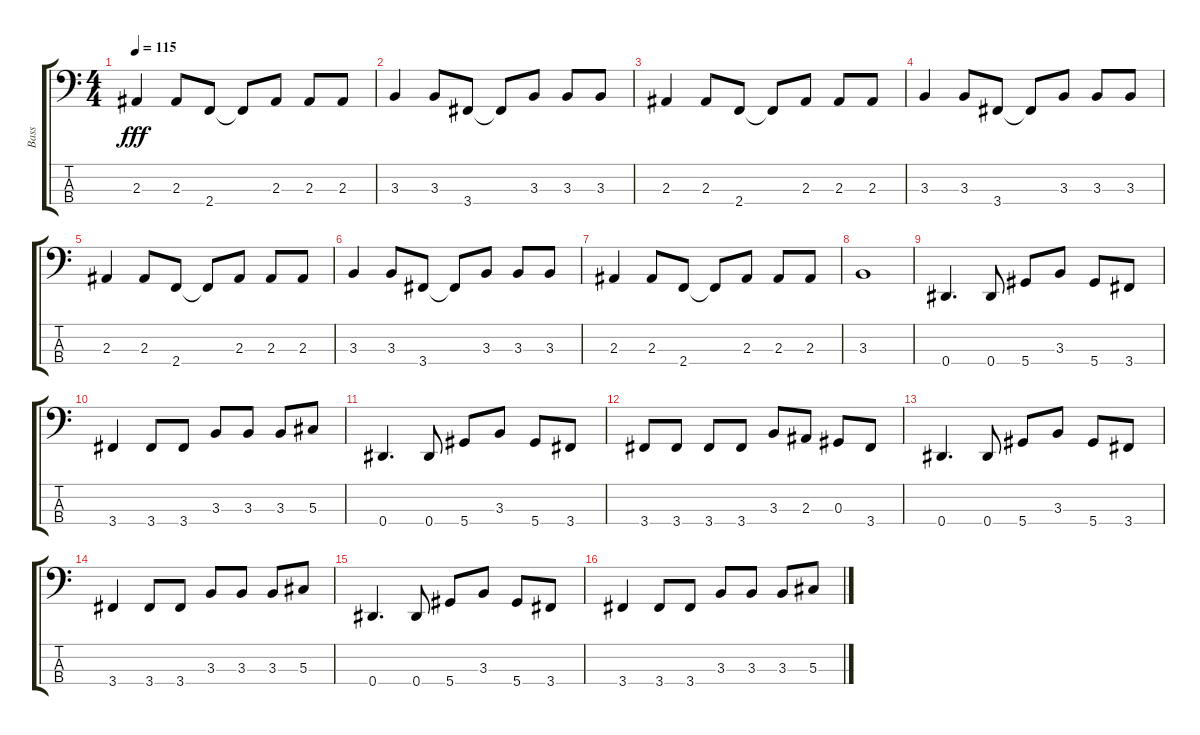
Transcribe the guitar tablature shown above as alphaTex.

\track ("Bass" "Bass") {instrument electricbasspick}
\staff {score tabs}
\tuning (Gb2 Db2 Ab1 Eb1) {hide}
\ts (4 4)
\tempo 115
\clef f4
\ks c
2.3.4{dy fff} 2.3.8 2.4.8 2.4{t}.8 2.3.8 2.3.8 2.3.8 |
3.3.4 3.3.8 3.4.8 3.4{t}.8 3.3.8 3.3.8 3.3.8 |
2.3.4 2.3.8 2.4.8 2.4{t}.8 2.3.8 2.3.8 2.3.8 |
3.3.4 3.3.8 3.4.8 3.4{t}.8 3.3.8 3.3.8 3.3.8 |
2.3.4 2.3.8 2.4.8 2.4{t}.8 2.3.8 2.3.8 2.3.8 |
3.3.4 3.3.8 3.4.8 3.4{t}.8 3.3.8 3.3.8 3.3.8 |
2.3.4 2.3.8 2.4.8 2.4{t}.8 2.3.8 2.3.8 2.3.8 |
3.3.1 |
0.4.4{d} 0.4.8 5.4.8 3.3.8 5.4.8 3.4.8 |
3.4.4 3.4.8 3.4.8 3.3.8 3.3.8 3.3.8 5.3.8 |
0.4.4{d} 0.4.8 5.4.8 3.3.8 5.4.8 3.4.8 |
3.4.8 3.4.8 3.4.8 3.4.8 3.3.8 2.3.8 0.3.8 3.4.8 |
0.4.4{d} 0.4.8 5.4.8 3.3.8 5.4.8 3.4.8 |
3.4.4 3.4.8 3.4.8 3.3.8 3.3.8 3.3.8 5.3.8 |
0.4.4{d} 0.4.8 5.4.8 3.3.8 5.4.8 3.4.8 |
3.4.4 3.4.8 3.4.8 3.3.8 3.3.8 3.3.8 5.3.8
